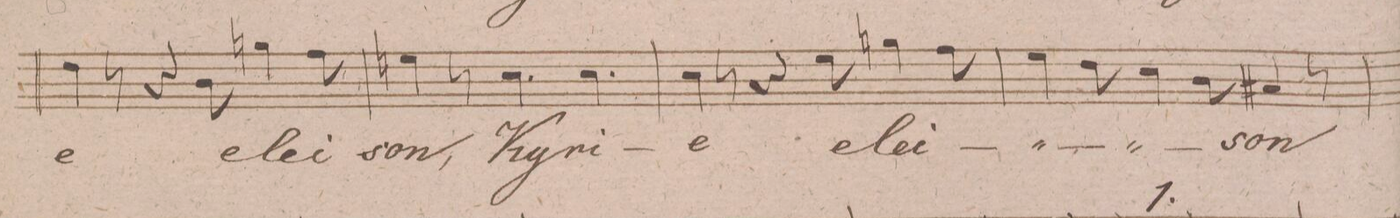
**kern	**dynam	**text
*I"Tenore.	*	*
*clefC4	*	*
*k[f#]	*	*
*M9/8	*	*
4c\	.	-e
8r	.	.
4r	.	.
8A\	.	e-
4fn\	.	-lei-
8e\	.	.
=80	=80	=80
4dn\	.	-son,
8r	.	.
4.B\	.	Ky-
4.B\	.	-ri-
=81	=81	=81
4B\	.	-e
8r	.	.
4r	.	.
8d\	.	e-
4fn\	.	-lei-
8e\	.	.
=82	=82	=82
4d\	.	.
8c\	.	.
4B\	.	.
8A\	.	.
4G#X/	.	-son,
8r	.	.
=83	=83	=83
*-	*-	*-
